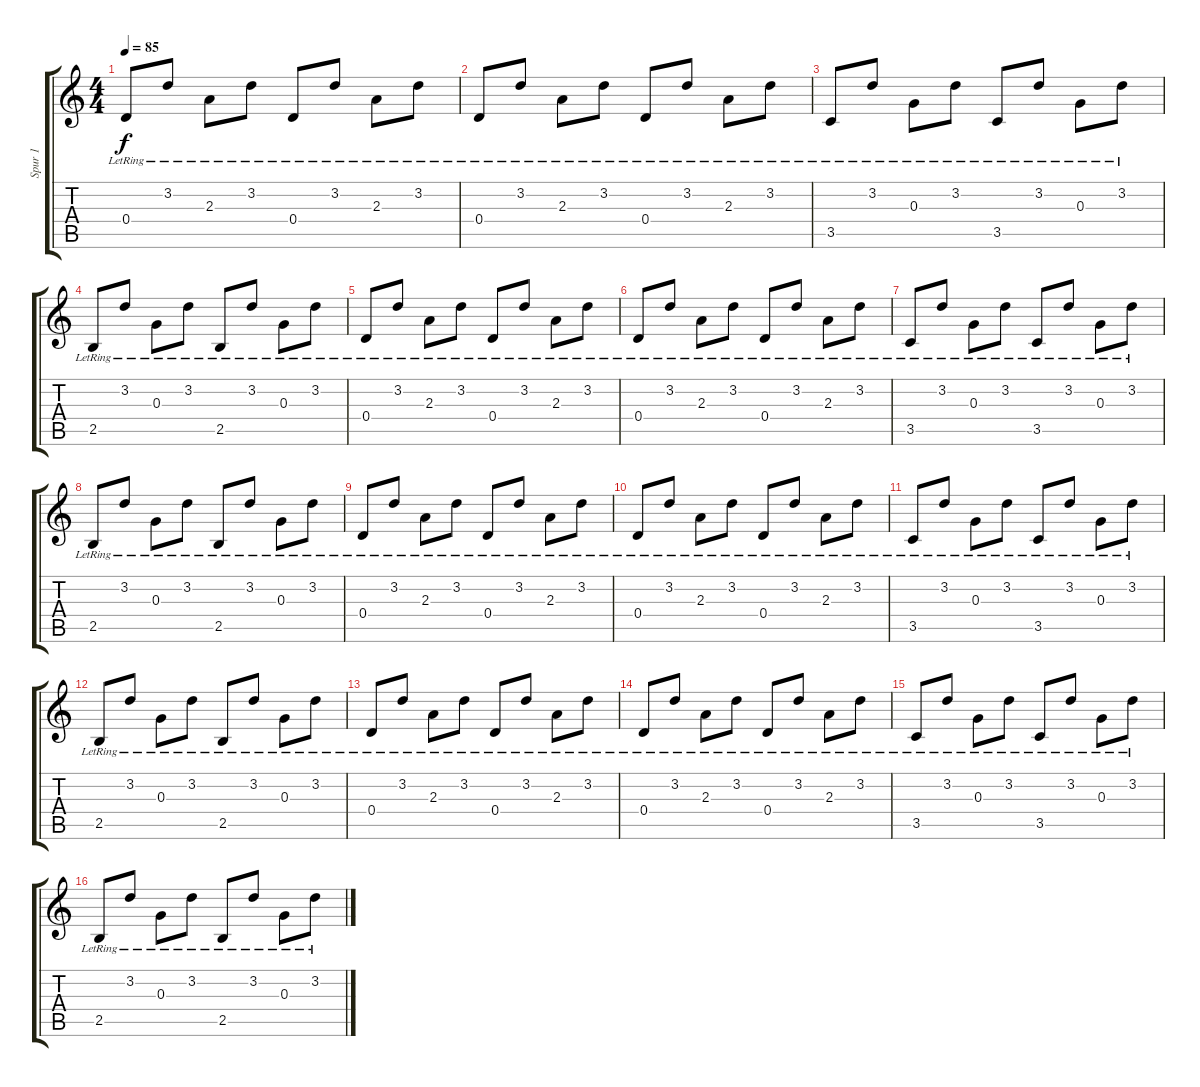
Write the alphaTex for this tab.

\track ("Spur 1" "Spur 1") {instrument acousticguitarsteel}
\staff {score tabs}
\tuning (E4 B3 G3 D3 A2 E2) {hide}
\ts (4 4)
\tempo 85
\clef g2
\ks c
0.4{lr}.8{dy f} 3.2{lr}.8 2.3{lr}.8 3.2{lr}.8 0.4{lr}.8 3.2{lr}.8 2.3{lr}.8 3.2{lr}.8 |
0.4{lr}.8 3.2{lr}.8 2.3{lr}.8 3.2{lr}.8 0.4{lr}.8 3.2{lr}.8 2.3{lr}.8 3.2{lr}.8 |
3.5{lr}.8 3.2{lr}.8 0.3{lr}.8 3.2{lr}.8 3.5{lr}.8 3.2{lr}.8 0.3{lr}.8 3.2{lr}.8 |
2.5{lr}.8 3.2{lr}.8 0.3{lr}.8 3.2{lr}.8 2.5{lr}.8 3.2{lr}.8 0.3{lr}.8 3.2{lr}.8 |
0.4{lr}.8 3.2{lr}.8 2.3{lr}.8 3.2{lr}.8 0.4{lr}.8 3.2{lr}.8 2.3{lr}.8 3.2{lr}.8 |
0.4{lr}.8 3.2{lr}.8 2.3{lr}.8 3.2{lr}.8 0.4{lr}.8 3.2{lr}.8 2.3{lr}.8 3.2{lr}.8 |
3.5{lr}.8 3.2{lr}.8 0.3{lr}.8 3.2{lr}.8 3.5{lr}.8 3.2{lr}.8 0.3{lr}.8 3.2{lr}.8 |
2.5{lr}.8 3.2{lr}.8 0.3{lr}.8 3.2{lr}.8 2.5{lr}.8 3.2{lr}.8 0.3{lr}.8 3.2{lr}.8 |
0.4{lr}.8 3.2{lr}.8 2.3{lr}.8 3.2{lr}.8 0.4{lr}.8 3.2{lr}.8 2.3{lr}.8 3.2{lr}.8 |
0.4{lr}.8 3.2{lr}.8 2.3{lr}.8 3.2{lr}.8 0.4{lr}.8 3.2{lr}.8 2.3{lr}.8 3.2{lr}.8 |
3.5{lr}.8 3.2{lr}.8 0.3{lr}.8 3.2{lr}.8 3.5{lr}.8 3.2{lr}.8 0.3{lr}.8 3.2{lr}.8 |
2.5{lr}.8 3.2{lr}.8 0.3{lr}.8 3.2{lr}.8 2.5{lr}.8 3.2{lr}.8 0.3{lr}.8 3.2{lr}.8 |
0.4{lr}.8 3.2{lr}.8 2.3{lr}.8 3.2{lr}.8 0.4{lr}.8 3.2{lr}.8 2.3{lr}.8 3.2{lr}.8 |
0.4{lr}.8 3.2{lr}.8 2.3{lr}.8 3.2{lr}.8 0.4{lr}.8 3.2{lr}.8 2.3{lr}.8 3.2{lr}.8 |
3.5{lr}.8 3.2{lr}.8 0.3{lr}.8 3.2{lr}.8 3.5{lr}.8 3.2{lr}.8 0.3{lr}.8 3.2{lr}.8 |
2.5{lr}.8 3.2{lr}.8 0.3{lr}.8 3.2{lr}.8 2.5{lr}.8 3.2{lr}.8 0.3{lr}.8 3.2{lr}.8
